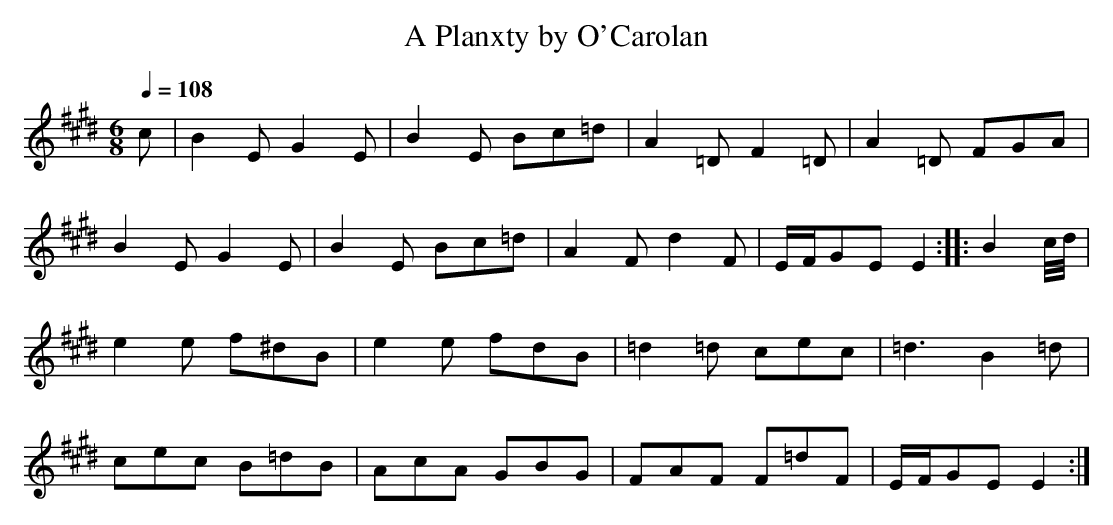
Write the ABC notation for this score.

X:1
T: A Planxty by O'Carolan
M: 6/8
L: 1/8
Q: 1/4=108
K: E % 4 sharps
V:1
c|B2E G2E|B2E Bc=d|A2=D F2=D|A2=D FGA|
B2E G2E|B2E Bc=d|A2F d2F|E/2F/2GE E2::B2c/4d/4|
e2e f^dB|e2e fdB|=d2=d cec|=d3 B2=d|
cec B=dB|AcA GBG|FAF F=dF|E/2F/2GE E2:|
